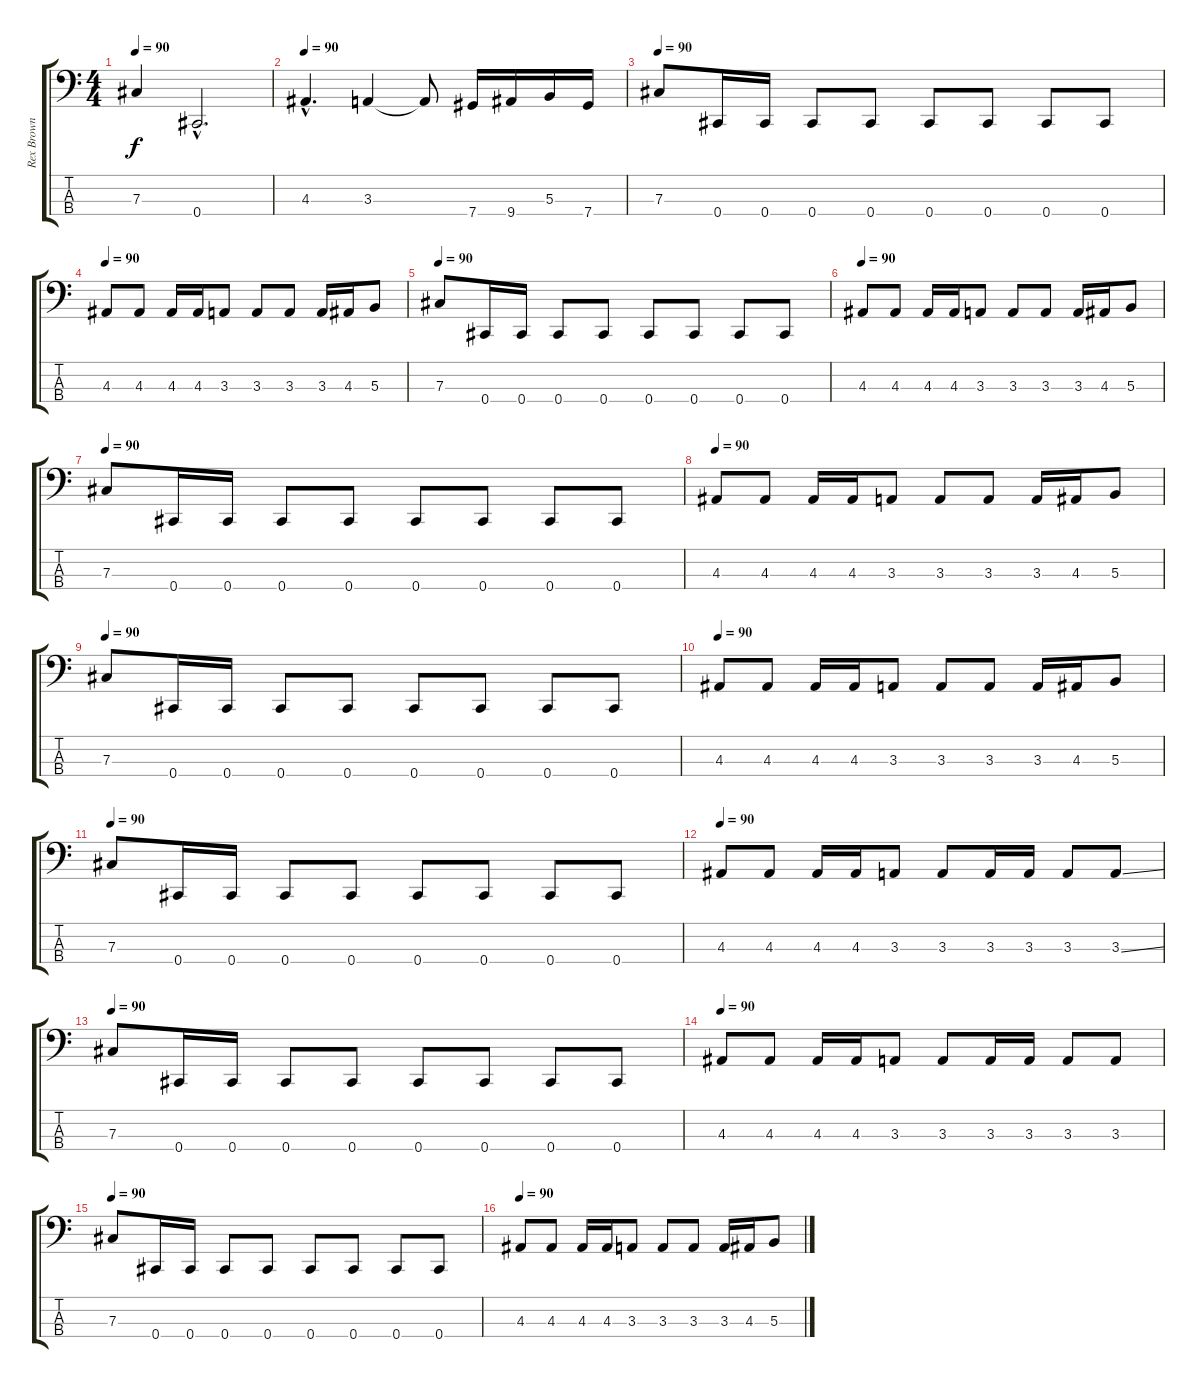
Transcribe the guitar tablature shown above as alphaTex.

\track ("Rex Brown" "Rex Brown") {instrument slapbass2}
\staff {score tabs}
\tuning (E2 B1 Gb1 Db1) {hide}
\ts (4 4)
\tempo 90
\clef f4
\ks c
7.3.4{dy f} 0.4{hac}.2{d} |
\tempo 90
4.3{hac}.4{d} 3.3.4 3.3{t}.8 7.4.16 9.4.16 5.3.16 7.4.16 |
\tempo 90
7.3.8 0.4.16 0.4.16 0.4.8 0.4.8 0.4.8 0.4.8 0.4.8 0.4.8 |
\tempo 90
4.3.8 4.3.8 4.3.16 4.3.16 3.3.8 3.3.8 3.3.8 3.3.16 4.3.16 5.3.8 |
\tempo 90
7.3.8 0.4.16 0.4.16 0.4.8 0.4.8 0.4.8 0.4.8 0.4.8 0.4.8 |
\tempo 90
4.3.8 4.3.8 4.3.16 4.3.16 3.3.8 3.3.8 3.3.8 3.3.16 4.3.16 5.3.8 |
\tempo 90
7.3.8 0.4.16 0.4.16 0.4.8 0.4.8 0.4.8 0.4.8 0.4.8 0.4.8 |
\tempo 90
4.3.8 4.3.8 4.3.16 4.3.16 3.3.8 3.3.8 3.3.8 3.3.16 4.3.16 5.3.8 |
\tempo 90
7.3.8 0.4.16 0.4.16 0.4.8 0.4.8 0.4.8 0.4.8 0.4.8 0.4.8 |
\tempo 90
4.3.8 4.3.8 4.3.16 4.3.16 3.3.8 3.3.8 3.3.8 3.3.16 4.3.16 5.3.8 |
\tempo 90
7.3.8 0.4.16 0.4.16 0.4.8 0.4.8 0.4.8 0.4.8 0.4.8 0.4.8 |
\tempo 90
4.3.8 4.3.8 4.3.16 4.3.16 3.3.8 3.3.8 3.3.16 3.3.16 3.3.8 3.3{ss}.8 |
\tempo 90
7.3.8 0.4.16 0.4.16 0.4.8 0.4.8 0.4.8 0.4.8 0.4.8 0.4.8 |
\tempo 90
4.3.8 4.3.8 4.3.16 4.3.16 3.3.8 3.3.8 3.3.16 3.3.16 3.3.8 3.3.8 |
\tempo 90
7.3.8 0.4.16 0.4.16 0.4.8 0.4.8 0.4.8 0.4.8 0.4.8 0.4.8 |
\tempo 90
4.3.8 4.3.8 4.3.16 4.3.16 3.3.8 3.3.8 3.3.8 3.3.16 4.3.16 5.3.8
